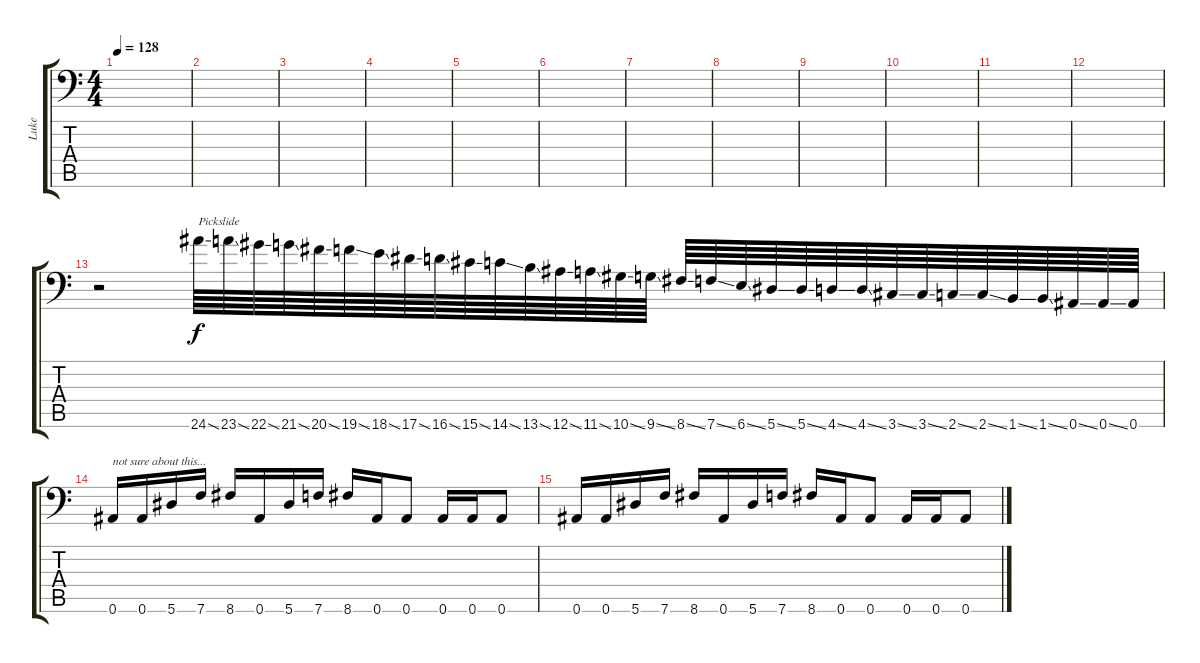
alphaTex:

\track ("Luke" "Luke") {instrument distortionguitar}
\staff {score tabs}
\tuning (C4 G3 Eb3 Bb2 F2 Bb1) {hide}
\ts (4 4)
\tempo 128
\clef f4
\ks c
|
|
|
|
|
|
|
|
|
|
|
|
r.2 24.6{ss}.64{txt "Pickslide"} 23.6{ss}.64 22.6{ss}.64 21.6{ss}.64 20.6{ss}.64 19.6{ss}.64 18.6{ss}.64 17.6{ss}.64 16.6{ss}.64 15.6{ss}.64 14.6{ss}.64 13.6{ss}.64 12.6{ss}.64 11.6{ss}.64 10.6{ss}.64 9.6{ss}.64 8.6{ss}.64 7.6{ss}.64 6.6{ss}.64 5.6{ss}.64 5.6{ss}.64 4.6{ss}.64 4.6{ss}.64 3.6{ss}.64 3.6{ss}.64 2.6{ss}.64 2.6{ss}.64 1.6{ss}.64 1.6{ss}.64 0.6{ss}.64 0.6{ss}.64 0.6.64 |
0.6.16{txt "not sure about this..."} 0.6.16 5.6.16 7.6.16 8.6.16 0.6.16 5.6.16 7.6.16 8.6.16 0.6.16 0.6.8 0.6.16 0.6.16 0.6.8 |
0.6.16 0.6.16 5.6.16 7.6.16 8.6.16 0.6.16 5.6.16 7.6.16 8.6.16 0.6.16 0.6.8 0.6.16 0.6.16 0.6.8
